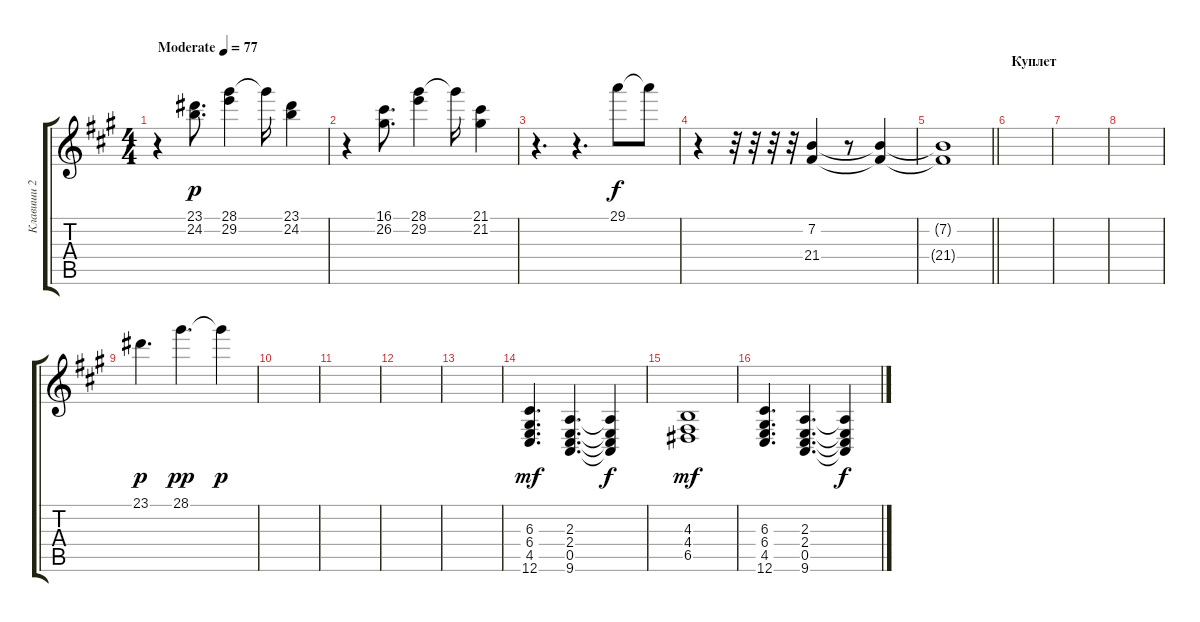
\track ("Клавиши 2" "Клавиши 2") {instrument synthstrings1}
\staff {score tabs}
\tuning (E4 B3 G3 D3 A2 E2) {hide}
\ts (4 4)
\tempo (77 "Moderate")
\clef g2
\ks f#minor
r.4{dy p instrument tinklebell} (23.1 24.2).8{d} (28.1 29.2).4 28.1{t}.16 (23.1 24.2).4 |
r.4 (16.1 26.2).8{d} (28.1 29.2).4 28.1{t}.16 (21.1 21.2).4 |
r.4{d} r.4{d} 29.1.8{dy f instrument synthstrings1} 29.1{t}.8 |
r.4 r.32 r.32 r.32 r.32 (7.2 21.4).4{instrument stringensemble1} r.8 (7.2{t} 21.4{t}).4{volume 2} |
\barLineRight lightlight
(7.2{t} 21.4{t}).1 |
\section ("" "Куплет")
|
|
|
23.1.4{d dy p instrument stringensemble1} 28.1.4{d dy pp} 28.1{t}.4{dy p} |
|
|
|
|
(6.3 6.4 4.5 12.6).4{d dy mf volume 11 instrument stringensemble1} (2.3 2.4 0.5 9.6).4{d} (2.3{t} 2.4{t} 0.5{t} 9.6{t}).4{dy f} |
(4.3 4.4 6.5).1{dy mf} |
(6.3 6.4 4.5 12.6).4{d} (2.3 2.4 0.5 9.6).4{d} (2.3{t} 2.4{t} 0.5{t} 9.6{t}).4{dy f}
